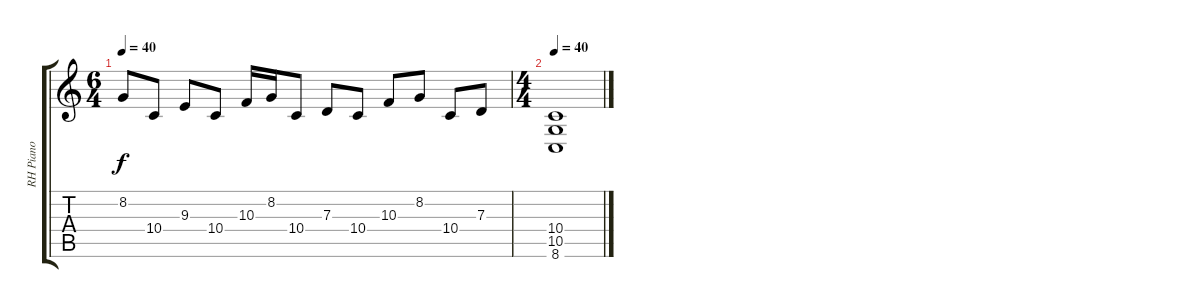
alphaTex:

\track ("RH Piano" "RH Piano") {instrument acousticgrandpiano}
\staff {score tabs}
\tuning (E4 B3 G3 D3 A2 E2) {hide}
\ts (6 4)
\tempo 40
\clef g2
\ks c
8.2.8{dy f} 10.4.8 9.3.8 10.4.8 10.3.16 8.2.16 10.4.8 7.3.8 10.4.8 10.3.8 8.2.8 10.4.8 7.3.8 |
\ts (4 4)
\tempo 40
(10.4 10.5 8.6).1
